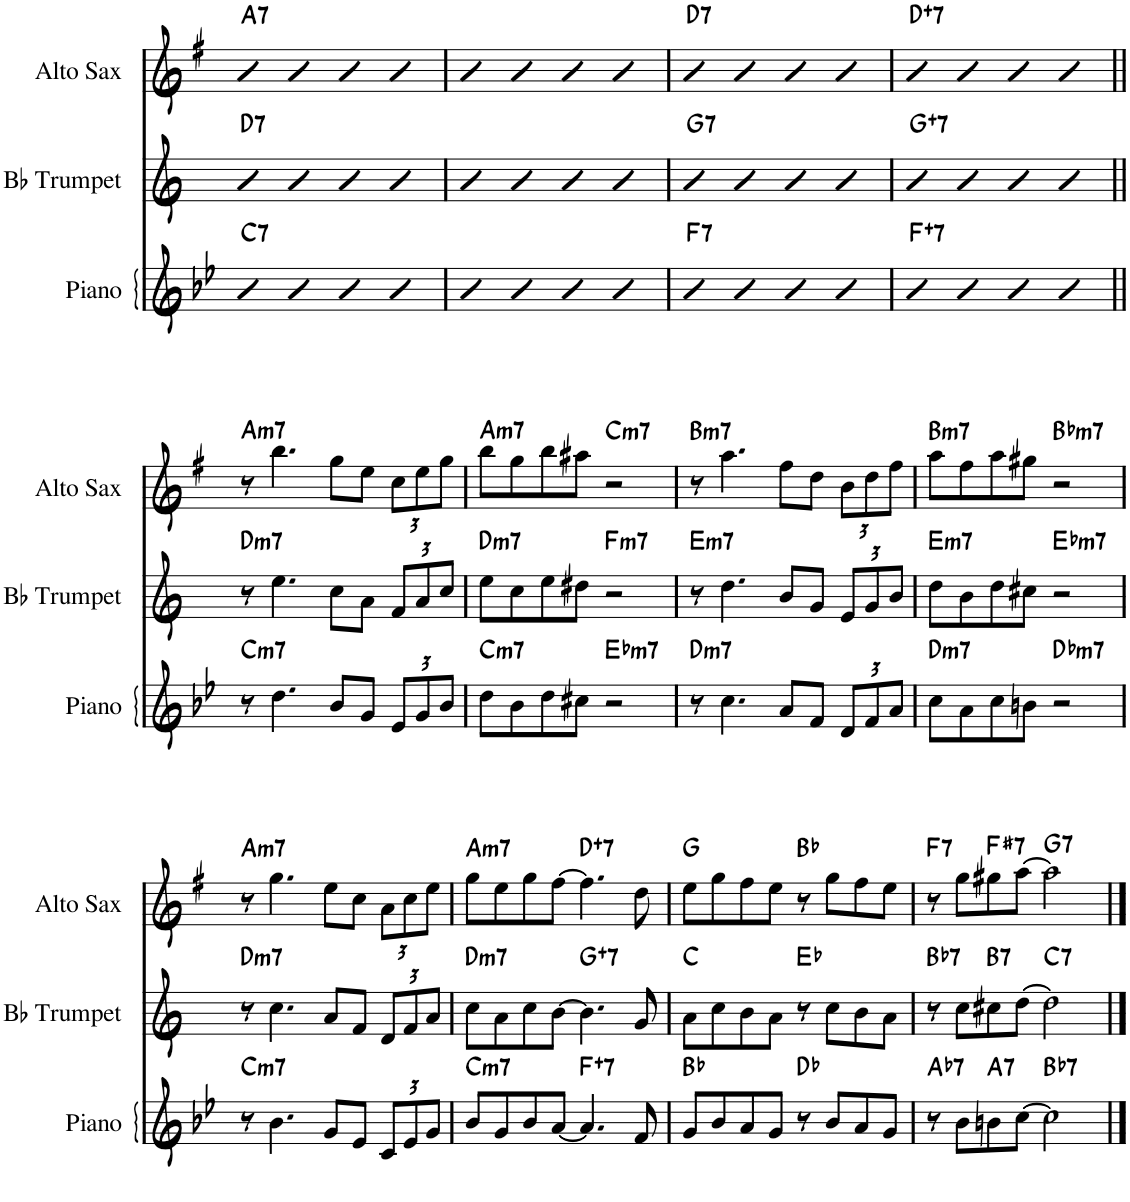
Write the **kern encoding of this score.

**kern	**harte	**kern	**harte	**kern	**harte
*part3	*part3	*part2	*part2	*part1	*part1
*staff3	*	*staff2	*	*staff1	*
*I"Piano	*	*I"Bb Trumpet	*	*I"Alto Sax	*
*I'Pno.	*	*I'Bb Tpt.	*	*I'Sax	*
!!LO:PB:g=z
*clefG2	*	*clefG2	*	*clefG2	*
*	*	*Trd1c2	*	*Trd5c9	*
*k[b-e-]	*	*k[]	*	*k[f#]	*
*M4/4	*	*M4/4	*	*M4/4	*
=1	=1	=1	=1	=1	=1
!	!LO:H:kt=7	!	!LO:H:kt=7	!	!LO:H:kt=7
4b-	C:7	4b	D:7	4b	A:7
4b-	.	4b	.	4b	.
4b-	.	4b	.	4b	.
4b-	.	4b	.	4b	.
=2	=2	=2	=2	=2	=2
4b-	.	4b	.	4b	.
4b-	.	4b	.	4b	.
4b-	.	4b	.	4b	.
4b-	.	4b	.	4b	.
=3	=3	=3	=3	=3	=3
!	!LO:H:kt=7	!	!LO:H:kt=7	!	!LO:H:kt=7
4b-	F:7	4b	G:7	4b	D:7
4b-	.	4b	.	4b	.
4b-	.	4b	.	4b	.
4b-	.	4b	.	4b	.
=4	=4	=4	=4	=4	=4
!	!LO:H:kt=7	!	!LO:H:kt=7	!	!LO:H:kt=7
4b-	F:aug(b7)	4b	G:aug(b7)	4b	D:aug(b7)
4b-	.	4b	.	4b	.
4b-	.	4b	.	4b	.
4b-	.	4b	.	4b	.
!!LO:LB:g=z
=1||	=1||	=1||	=1||	=1||	=1||
!	!LO:H:kt=m7	!	!LO:H:kt=m7	!	!LO:H:kt=m7
8r	C:min7	8r	D:min7	8r	A:min7
4.dd\	.	4.ee\	.	4.bb\	.
8b-/L	.	8cc\L	.	8gg\L	.
8g/J	.	8a\J	.	8ee\J	.
*Xbrackettup	*	*Xbrackettup	*	*Xbrackettup	*
12e-/L	.	12f/L	.	12cc\L	.
12g/	.	12a/	.	12ee\	.
12b-/J	.	12cc/J	.	12gg\J	.
=2	=2	=2	=2	=2	=2
!	!LO:H:kt=m7	!	!LO:H:kt=m7	!	!LO:H:kt=m7
8dd\L	C:min7	8ee\L	D:min7	8bb\L	A:min7
8b-\	.	8cc\	.	8gg\	.
8dd\	.	8ee\	.	8bb\	.
8cc#X\J	.	8dd#X\J	.	8aa#X\J	.
!	!LO:H:kt=m7	!	!LO:H:kt=m7	!	!LO:H:kt=m7
2r	Eb:min7	2r	F:min7	2r	C:min7
=3	=3	=3	=3	=3	=3
!	!LO:H:kt=m7	!	!LO:H:kt=m7	!	!LO:H:kt=m7
8r	D:min7	8r	E:min7	8r	B:min7
4.cc\	.	4.dd\	.	4.aa\	.
8a/L	.	8b/L	.	8ff#\L	.
8f/J	.	8g/J	.	8dd\J	.
12d/L	.	12e/L	.	12b\L	.
12f/	.	12g/	.	12dd\	.
12a/J	.	12b/J	.	12ff#\J	.
=4	=4	=4	=4	=4	=4
!	!LO:H:kt=m7	!	!LO:H:kt=m7	!	!LO:H:kt=m7
8cc\L	D:min7	8dd\L	E:min7	8aa\L	B:min7
8a\	.	8b\	.	8ff#\	.
8cc\	.	8dd\	.	8aa\	.
8bn\J	.	8cc#X\J	.	8gg#X\J	.
!	!LO:H:kt=m7	!	!LO:H:kt=m7	!	!LO:H:kt=m7
2r	Db:min7	2r	Eb:min7	2r	Bb:min7
!!LO:LB:g=z
=1	=1	=1	=1	=1	=1
!	!LO:H:kt=m7	!	!LO:H:kt=m7	!	!LO:H:kt=m7
8r	C:min7	8r	D:min7	8r	A:min7
4.b-\	.	4.cc\	.	4.gg\	.
8g/L	.	8a/L	.	8ee\L	.
8e-/J	.	8f/J	.	8cc\J	.
12c/L	.	12d/L	.	12a\L	.
12e-/	.	12f/	.	12cc\	.
12g/J	.	12a/J	.	12ee\J	.
=2	=2	=2	=2	=2	=2
!	!LO:H:kt=m7	!	!LO:H:kt=m7	!	!LO:H:kt=m7
8b-/L	C:min7	8cc\L	D:min7	8gg\L	A:min7
8g/	.	8a\	.	8ee\	.
8b-/	.	8cc\	.	8gg\	.
[8a/J	.	[8b\J	.	[8ff#\J	.
!	!LO:H:kt=7	!	!LO:H:kt=7	!	!LO:H:kt=7
4.a/]	F:aug(b7)	4.b\]	G:aug(b7)	4.ff#\]	D:aug(b7)
8f/	.	8g/	.	8dd\	.
=3	=3	=3	=3	=3	=3
8g/L	Bb:maj	8a\L	C:maj	8ee\L	G:maj
8b-/	.	8cc\	.	8gg\	.
8a/	.	8b\	.	8ff#\	.
8g/J	.	8a\J	.	8ee\J	.
8r	Db:maj	8r	Eb:maj	8r	Bb:maj
8b-/L	.	8cc\L	.	8gg\L	.
8a/	.	8b\	.	8ff#\	.
8g/J	.	8a\J	.	8ee\J	.
=4	=4	=4	=4	=4	=4
!	!LO:H:kt=7	!	!LO:H:kt=7	!	!LO:H:kt=7
8r	Ab:7	8r	Bb:7	8r	F:7
8b-\L	.	8cc\L	.	8gg\L	.
!	!LO:H:kt=7	!	!LO:H:kt=7	!	!LO:H:kt=7
8bn\	A:7	8cc#X\	B:7	8gg#X\	F#:7
[8cc\J	.	[8dd\J	.	[8aa\J	.
!	!LO:H:kt=7	!	!LO:H:kt=7	!	!LO:H:kt=7
2cc\]	Bb:7	2dd\]	C:7	2aa\]	G:7
==	==	==	==	==	==
*-	*-	*-	*-	*-	*-
